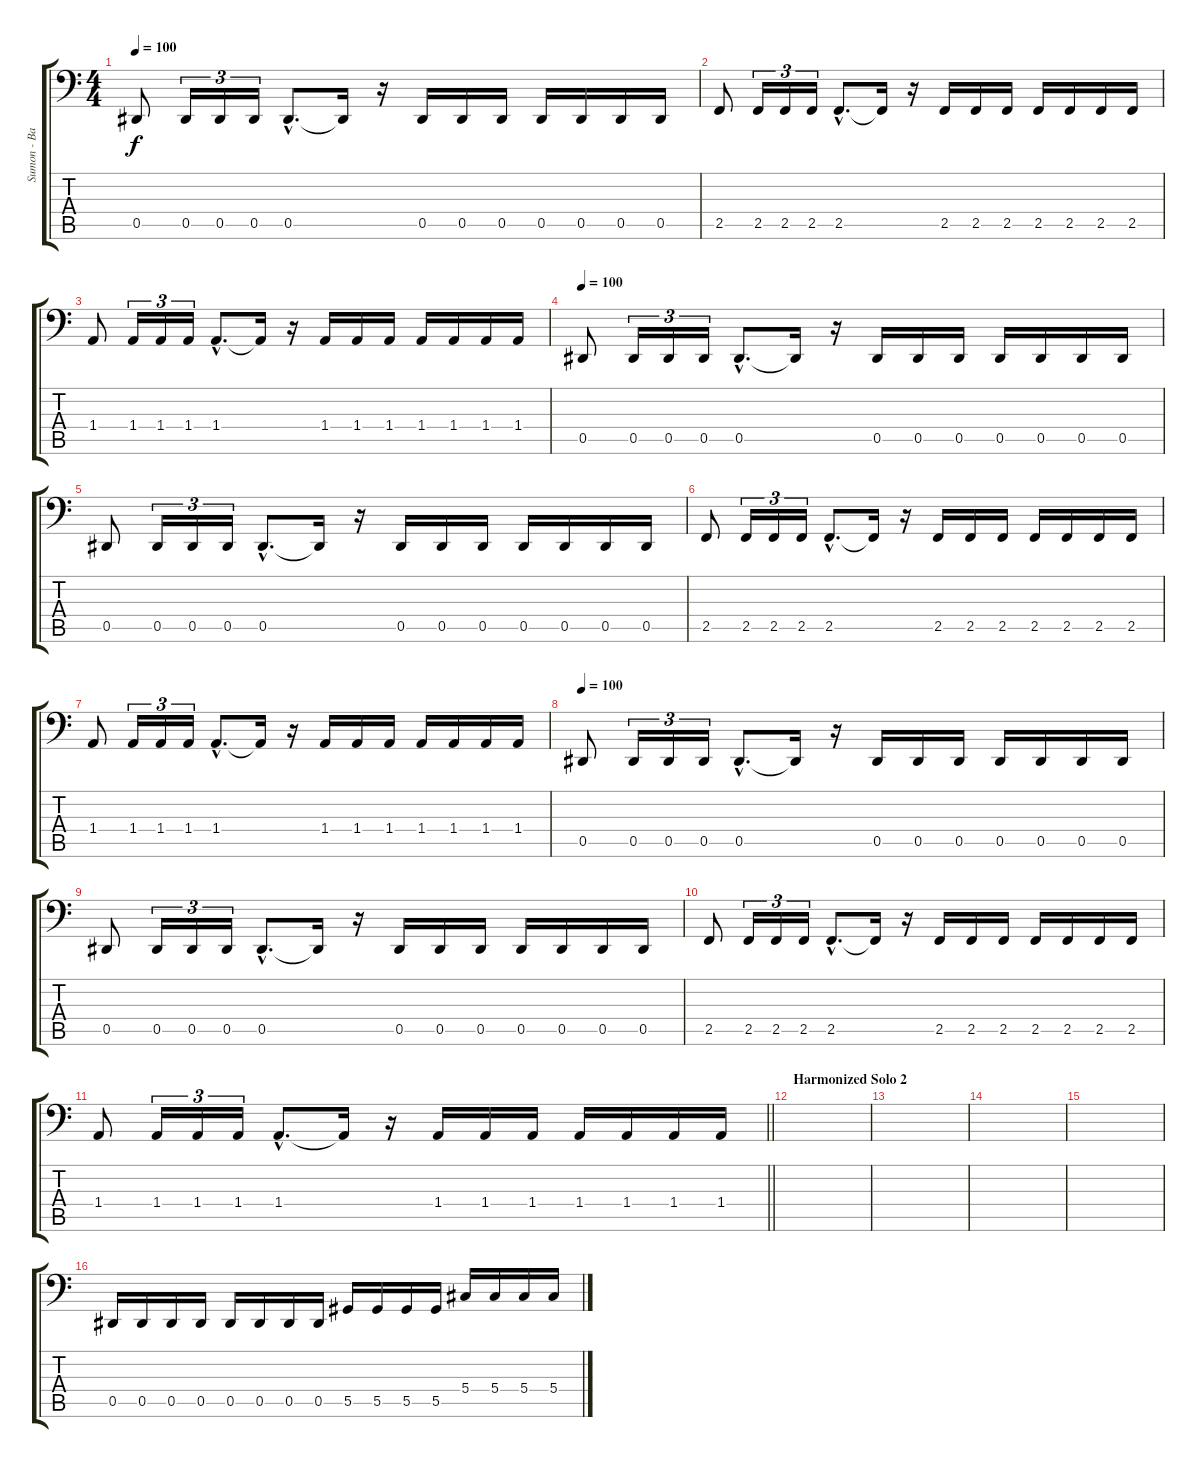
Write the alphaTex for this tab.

\track ("Sumon - Bass" "Sumon - Ba") {instrument electricbassfinger}
\staff {score tabs}
\tuning (B2 Gb2 Db2 Ab1 Eb1 Bb0) {hide}
\ts (4 4)
\tempo 100
\clef f4
\ks c
0.5.8{dy f} 0.5.16{tu (3 2)} 0.5.16{tu (3 2)} 0.5.16{tu (3 2)} 0.5{hac}.8{d} 0.5{t}.16 r.16 0.5.16 0.5.16 0.5.16 0.5.16 0.5.16 0.5.16 0.5.16 |
2.5.8 2.5.16{tu (3 2)} 2.5.16{tu (3 2)} 2.5.16{tu (3 2)} 2.5{hac}.8{d} 2.5{t}.16 r.16 2.5.16 2.5.16 2.5.16 2.5.16 2.5.16 2.5.16 2.5.16 |
1.4.8 1.4.16{tu (3 2)} 1.4.16{tu (3 2)} 1.4.16{tu (3 2)} 1.4{hac}.8{d} 1.4{t}.16 r.16 1.4.16 1.4.16 1.4.16 1.4.16 1.4.16 1.4.16 1.4.16 |
\tempo 100
0.5.8 0.5.16{tu (3 2)} 0.5.16{tu (3 2)} 0.5.16{tu (3 2)} 0.5{hac}.8{d} 0.5{t}.16 r.16 0.5.16 0.5.16 0.5.16 0.5.16 0.5.16 0.5.16 0.5.16 |
0.5.8 0.5.16{tu (3 2)} 0.5.16{tu (3 2)} 0.5.16{tu (3 2)} 0.5{hac}.8{d} 0.5{t}.16 r.16 0.5.16 0.5.16 0.5.16 0.5.16 0.5.16 0.5.16 0.5.16 |
2.5.8 2.5.16{tu (3 2)} 2.5.16{tu (3 2)} 2.5.16{tu (3 2)} 2.5{hac}.8{d} 2.5{t}.16 r.16 2.5.16 2.5.16 2.5.16 2.5.16 2.5.16 2.5.16 2.5.16 |
1.4.8 1.4.16{tu (3 2)} 1.4.16{tu (3 2)} 1.4.16{tu (3 2)} 1.4{hac}.8{d} 1.4{t}.16 r.16 1.4.16 1.4.16 1.4.16 1.4.16 1.4.16 1.4.16 1.4.16 |
\tempo 100
0.5.8 0.5.16{tu (3 2)} 0.5.16{tu (3 2)} 0.5.16{tu (3 2)} 0.5{hac}.8{d} 0.5{t}.16 r.16 0.5.16 0.5.16 0.5.16 0.5.16 0.5.16 0.5.16 0.5.16 |
0.5.8 0.5.16{tu (3 2)} 0.5.16{tu (3 2)} 0.5.16{tu (3 2)} 0.5{hac}.8{d} 0.5{t}.16 r.16 0.5.16 0.5.16 0.5.16 0.5.16 0.5.16 0.5.16 0.5.16 |
2.5.8 2.5.16{tu (3 2)} 2.5.16{tu (3 2)} 2.5.16{tu (3 2)} 2.5{hac}.8{d} 2.5{t}.16 r.16 2.5.16 2.5.16 2.5.16 2.5.16 2.5.16 2.5.16 2.5.16 |
\barLineRight lightlight
1.4.8 1.4.16{tu (3 2)} 1.4.16{tu (3 2)} 1.4.16{tu (3 2)} 1.4{hac}.8{d} 1.4{t}.16 r.16 1.4.16 1.4.16 1.4.16 1.4.16 1.4.16 1.4.16 1.4.16 |
\section ("" "Harmonized Solo 2")
|
|
|
|
0.5.16 0.5.16 0.5.16 0.5.16 0.5.16 0.5.16 0.5.16 0.5.16 5.5.16 5.5.16 5.5.16 5.5.16 5.4.16 5.4.16 5.4.16 5.4.16
